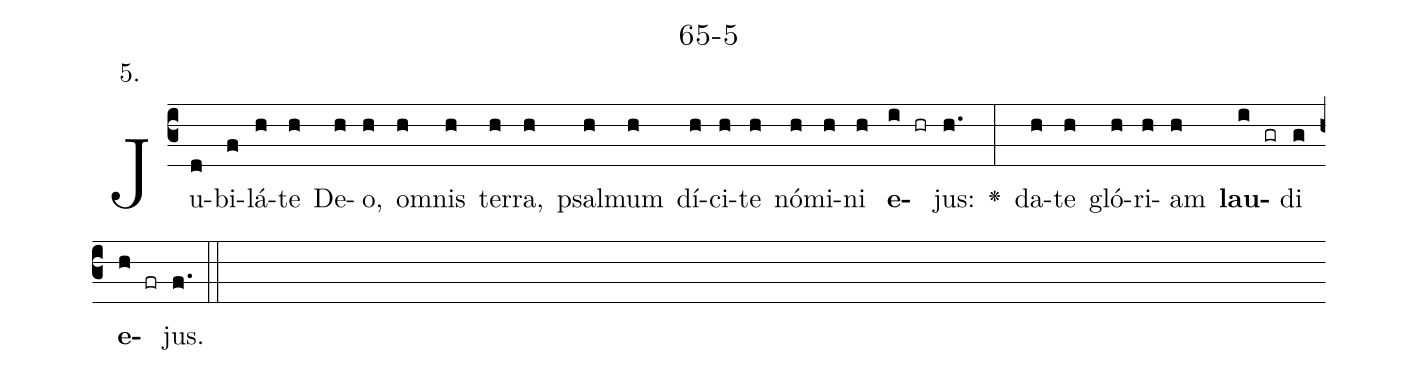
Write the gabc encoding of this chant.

name: 65-5;
annotation: 5.;
%%
(c3)Ju(d)bi(f)lá(h)te(h) De(h)o,(h) om(h)nis(h) ter(h)ra,(h) psal(h)mum(h) dí(h)ci(h)te(h) nó(h)mi(h)ni(h) <b>e</b>(i hr)jus:(h.) <v>\greheightstar</v>(:) da(h)te(h) gló(h)ri(h)am(h) <b>lau</b>(i gr)di(g) <b>e</b>(h fr)jus.(f.) (::)


%E(h) u(h) o(i) u(g) a(h) e.(f.) (::)
